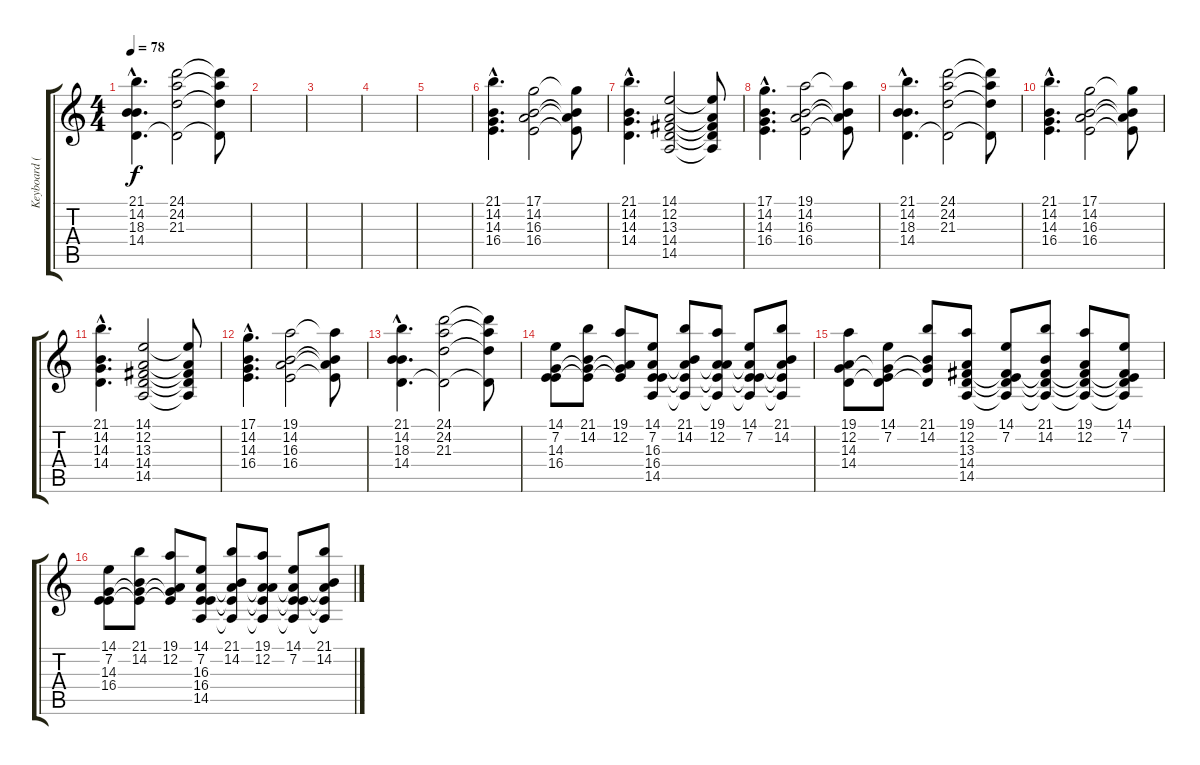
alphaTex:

\track ("Keyboard (synth violin, cello, etc...)" "Keyboard (") {instrument stringensemble1}
\staff {score tabs}
\tuning (D4 A3 F3 C3 G2 D2) {hide}
\ts (4 4)
\tempo 78
\clef g2
\ks c
(21.1{hac} 14.2{hac} 18.3{hac} 14.4{hac}).4{d dy f} (24.1 24.2 21.3 14.4{t}).2 (24.1{t} 24.2{t} 21.3{t} 14.4{t}).8 |
|
|
|
|
(21.1{hac} 14.2{hac} 14.3{hac} 16.4{hac}).4{d volume 14} (17.1 14.2 16.3 16.4).2 (17.1{t} 14.2{t} 16.3{t} 16.4{t}).8 |
(21.1{hac} 14.2{hac} 14.3{hac} 14.4{hac}).4{d} (14.1 12.2 13.3 14.4 14.5).2 (14.1{t} 12.2{t} 13.3{t} 14.4{t} 14.5{t}).8 |
(17.1{hac} 14.2{hac} 14.3{hac} 16.4{hac}).4{d} (19.1 14.2 16.3 16.4).2 (19.1{t} 14.2{t} 16.3{t} 16.4{t}).8 |
(21.1{hac} 14.2{hac} 18.3{hac} 14.4{hac}).4{d} (24.1 24.2 21.3 14.4{t}).2 (24.1{t} 24.2{t} 21.3{t} 14.4{t}).8 |
(21.1{hac} 14.2{hac} 14.3{hac} 16.4{hac}).4{d} (17.1 14.2 16.3 16.4).2 (17.1{t} 14.2{t} 16.3{t} 16.4{t}).8 |
(21.1{hac} 14.2{hac} 14.3{hac} 14.4{hac}).4{d} (14.1 12.2 13.3 14.4 14.5).2 (14.1{t} 12.2{t} 13.3{t} 14.4{t} 14.5{t}).8 |
(17.1{hac} 14.2{hac} 14.3{hac} 16.4{hac}).4{d} (19.1 14.2 16.3 16.4).2 (19.1{t} 14.2{t} 16.3{t} 16.4{t}).8 |
(21.1{hac} 14.2{hac} 18.3{hac} 14.4{hac}).4{d} (24.1 24.2 21.3 14.4{t}).2 (24.1{t} 24.2{t} 21.3{t} 14.4{t}).8 |
(14.1 7.2 14.3 16.4).8{volume 16} (21.1 14.2 14.3{t} 16.4{t}).8 (19.1 12.2 14.3{t} 16.4{t}).8 (14.1 7.2 16.3 16.4 14.5).8 (21.1 14.2 16.3{t} 16.4{t} 14.5{t}).8 (19.1 12.2 16.3{t} 16.4{t} 14.5{t}).8 (14.1 7.2 16.3{t} 16.4{t} 14.5{t}).8 (21.1 14.2 16.3{t} 16.4{t} 14.5{t}).8 |
(19.1 12.2 14.3 14.4).8 (14.1 7.2 14.3{t} 14.4{t}).8 (21.1 14.2 14.3{t} 14.4{t}).8 (19.1 12.2 13.3 14.4 14.5).8 (14.1 7.2 13.3{t} 14.4{t} 14.5{t}).8 (21.1 14.2 13.3{t} 14.4{t} 14.5{t}).8 (19.1 12.2 13.3{t} 14.4{t} 14.5{t}).8 (14.1 7.2 13.3{t} 14.4{t} 14.5{t}).8 |
(14.1 7.2 14.3 16.4).8{volume 16} (21.1 14.2 14.3{t} 16.4{t}).8 (19.1 12.2 14.3{t} 16.4{t}).8 (14.1 7.2 16.3 16.4 14.5).8 (21.1 14.2 16.3{t} 16.4{t} 14.5{t}).8 (19.1 12.2 16.3{t} 16.4{t} 14.5{t}).8 (14.1 7.2 16.3{t} 16.4{t} 14.5{t}).8 (21.1 14.2 16.3{t} 16.4{t} 14.5{t}).8
